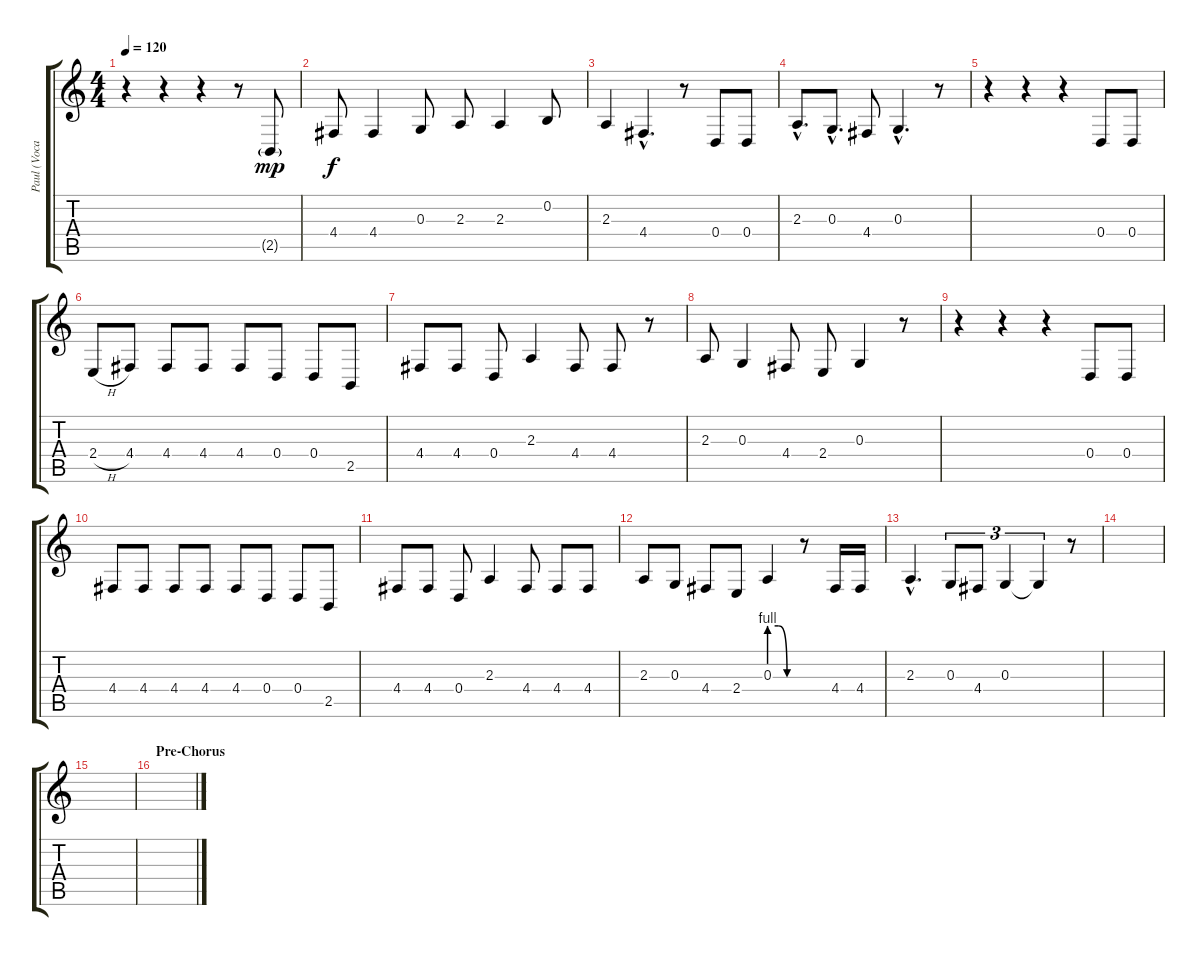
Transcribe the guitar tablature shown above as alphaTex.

\track ("Paul (Vocals)" "Paul (Voca") {instrument tenorsax}
\staff {score tabs}
\tuning (E4 B3 G3 D3 A2 E2) {hide}
\ts (4 4)
\tempo 120
\clef g2
\ks c
r.4{dy f} r.4 r.4 r.8 2.5{g}.8{dy mp} |
4.4.8{dy f} 4.4.4 0.3.8 2.3.8 2.3.4 0.2.8 |
2.3.4 4.4{hac}.4{d} r.8 0.4.8 0.4.8 |
2.3{hac}.8{d} 0.3{hac}.8{d} 4.4.8 0.3{hac}.4{d} r.8 |
r.4 r.4 r.4 0.4.8 0.4.8 |
2.4{h}.8 4.4.8 4.4.8 4.4.8 4.4.8 0.4.8 0.4.8 2.5.8 |
4.4.8 4.4.8 0.4.8 2.3.4 4.4.8 4.4.8 r.8 |
2.3.8 0.3.4 4.4.8 2.4.8 0.3.4 r.8 |
r.4 r.4 r.4 0.4.8 0.4.8 |
4.4.8 4.4.8 4.4.8 4.4.8 4.4.8 0.4.8 0.4.8 2.5.8 |
4.4.8 4.4.8 0.4.8 2.3.4 4.4.8 4.4.8 4.4.8 |
2.3.8 0.3.8 4.4.8 2.4.8 0.3{be (custom 0 4 20 4 40 0 60 0)}.4 r.8 4.4.16 4.4.16 |
2.3{hac}.4{d} 0.3.8{tu (3 2)} 4.4.8{tu (3 2)} 0.3.4{tu (3 2)} 0.3{t}.4{tu (3 2)} r.8 |
|
|
\section ("" "Pre-Chorus")
